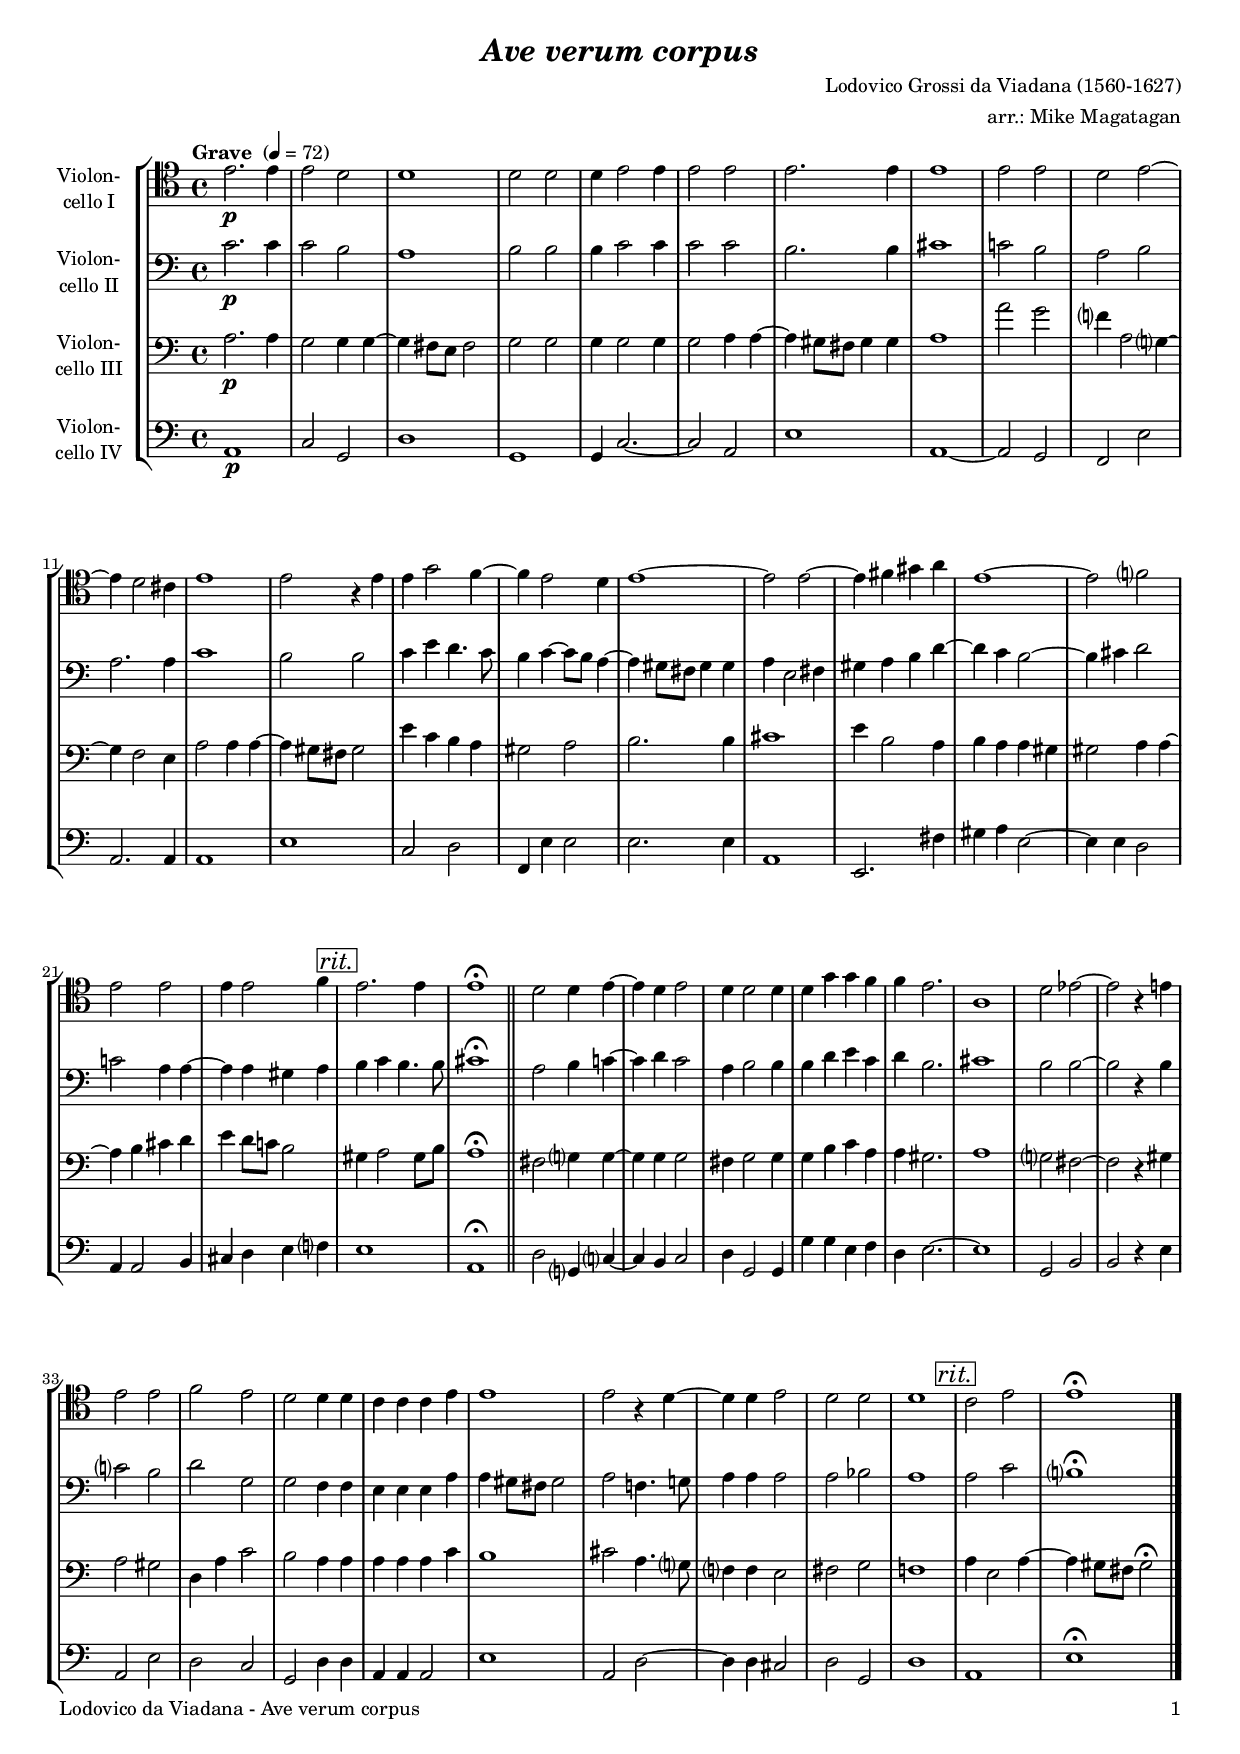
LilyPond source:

\version "2.18.2"
\include "deutsch.ly"
  
#(set-global-staff-size 17)

\header {
  title     = \markup \bold \italic "Ave verum corpus"
  composer  = "Lodovico Grossi da Viadana (1560-1627)"
  arranger  = "arr.: Mike Magatagan"
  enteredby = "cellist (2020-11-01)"
%  piece     = ""
}

voiceconsts = {
  \key a \minor
  \time 4/4
  \clef "bass"
%  \numericTimeSignature
  \compressFullBarRests
  % Set default beaming for all staves
  \set Timing.beamExceptions = #'()
  \set Timing.baseMoment     = #(ly:make-moment 1 4)
  \set Timing.beatStructure  = #'(1 1 1)
  \tempo "Grave " 4=72
}

micl = "clarinet"
mifl = "flute"
miob = "oboe"
mifh = "french horn"
misx = "tenor sax"
mist = "string ensemble 1"
mivl = "violin"
miva = "viola"
miba = "cello"

rit = \mark \markup \box \italic "rit."

va = \relative c' {
  \voiceconsts
  \clef "tenor"
  
  e2.\p e4
  e2 d
  d1
  d2 d
  d4 e2 e4
  e2 e
  e2. e4

  e1
  e2 e
  d e~
  e4 d2 cis4
  e1
  e2 r4 e
  e g2 f4~

  f e2 d4
  e1~
  e2 e~
  e4 fis gis a
  e1~
  e2 f?
  e e

  e4 e2 f4 \rit
  e2. e4
  e1\fermata \bar "||"
  d2 d4 e~
  e d e2
  d4 d2 d4
  d g g f

  f e2.
  a,1
  d2 es~
  es r4 e
  e2 e
  f e
  d d4 d
  c c c e

  e1
  e2 r4 d~
  d d e2
  d d
  d1 \rit
  c2 e
  e1\fermata \bar "|."
}

vb = \relative c' {
  \voiceconsts

  c2.\p c4
  c2 h
  a1
  h2 h
  h4 c2 c4
  c2 c
  h2. h4

  cis1
  c!2 h
  a h
  a2. a4
  c1
  h2 h
  c4 e d4. c8

  h4 c~ c8 h a4~
  a gis8 fis gis4 gis
  a e2 fis4
  gis a h d~
  d c h2~
  h4 cis d2
  c! a4 a~

  a a gis a \rit
  h c h4. h8
  cis1\fermata \bar "||"
  a2 h4 c!~
  c d c2
  a4 h2 h4
  h d e c

  d h2.
  cis1
  h2 h~
  h r4 h
  c?2 h
  d g,
  g f4 f
  e e e a

  a gis8 fis gis2
  a f!4. g!8
  a4 a a2
  a b
  a1 \rit
  a2 c
  h?1\fermata \bar "|."
}

vc = \relative c' {
  \voiceconsts

  a2.\p a4
  g2 g4 g~
  g fis8 e fis2
  g g
  g4 g2 g4
  g2 a4 a~
  a gis8 fis gis4 gis

  a1
  a'2 g
  f?4 a,2 g?4~
  g f2 e4
  a2 a4 a~
  a gis8 fis gis2
  e'4 c h a

  gis2 a
  h2. h4
  cis1
  e4 h2 a4
  h a a gis
  gis2 a4 a~
  a h cis d

  e d8 c! h2 \rit
  gis4 a2 gis8 h
  a1\fermata \bar "||"
  fis2 g?4 g~
  g g g2
  fis4 g2 g4
  g h c a

  a gis2.
  a1
  g?2 fis~
  fis r4 gis
  a2 gis
  d4 a' c2
  h a4 a
  a a a c

  h1
  cis2 a4. g?8
  f?4 f e2
  fis g
  f!1 \rit
  a4 e2 a4~
  a gis8 fis gis2\fermata \bar "|."
}

vd = \relative c' {
  \voiceconsts

  a1\p
  c2 g
  d'1
  g,
  g4 c2.~
  c2 a
  e'1

  a,~
  a2 g
  f e'
  a,2. a4
  a1
  e'
  c2 d

  f,4 e' e2
  e2. e4
  a,1
  e2. fis'4
  gis a e2~
  e4 e d2
  a4 a2 h4

  cis d e f? \rit
  e1
  a,\fermata \bar "||"
  d2 g,?4 c?~
  c h c2
  d4 g,2 g4
  g' g e f

  d e2.~
  e1
  g,2 h
  h r4 e
  a,2 e'
  d c
  g d'4 d
  a a a2

  e'1
  a,2 d~
  d4 d cis2
  d g,
  d'1 \rit
  a
  e'\fermata \bar "|."
}


music = \new StaffGroup <<
      \new Staff {
	\set Staff.midiInstrument = \miba
	\set Staff.instrumentName = \markup \center-column { "Violon-" "cello I" }
	\transpose a a { \va }
      }

      \new Staff {
	\set Staff.midiInstrument = \miba
	\set Staff.instrumentName = \markup \center-column { "Violon-" "cello II" }
	\transpose a a { \vb }
      }

      \new Staff {
	\set Staff.midiInstrument = \miba
	\set Staff.instrumentName = \markup \center-column { "Violon-" "cello III" }
	\transpose a a { \vc }
      }

      \new Staff {
	\set Staff.midiInstrument = \miba
	\set Staff.instrumentName = \markup \center-column { "Violon-" "cello IV" }
	\transpose a a, { \vd }
      }
>>

\book {
   \paper {
    print-page-number = ##t
    print-first-page-number = ##t
    ragged-last-bottom = ##f
    oddHeaderMarkup = \markup \null
    evenHeaderMarkup = \markup \null
    oddFooterMarkup = \markup {
      \fill-line {
        \on-the-fly #print-page-number-check-first
        "Lodovico da Viadana - Ave verum corpus" \fromproperty #'page:page-number-string
      }
    }
    evenFooterMarkup = \oddFooterMarkup
  } \score {
    \music
    \layout {}
  }

  \score {
    \unfoldRepeats \music

    \midi {
      \context {
        \Score
      }
    }
  }
}